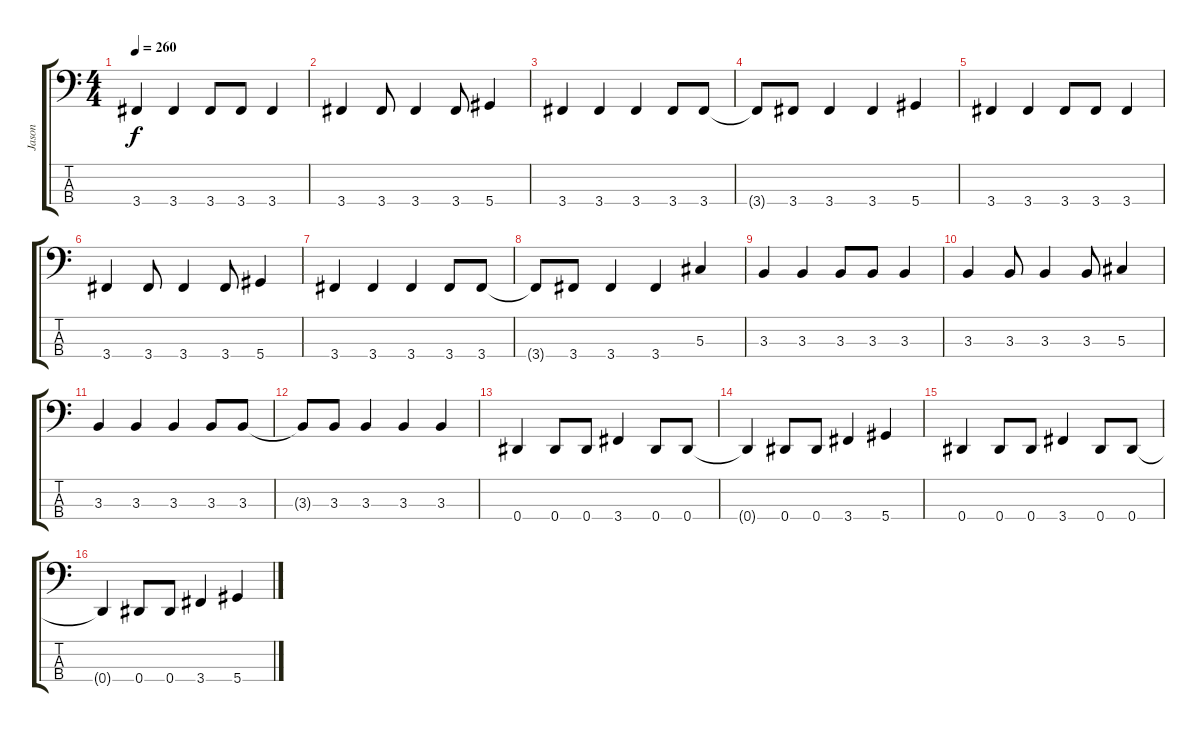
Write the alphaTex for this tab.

\track ("Jason" "Jason") {instrument electricbasspick}
\staff {score tabs}
\tuning (Gb2 Db2 Ab1 Eb1) {hide}
\ts (4 4)
\tempo 260
\clef f4
\ks c
3.4.4{dy f} 3.4.4 3.4.8 3.4.8 3.4.4 |
3.4.4 3.4.8 3.4.4 3.4.8 5.4.4 |
3.4.4 3.4.4 3.4.4 3.4.8 3.4.8 |
3.4{t}.8 3.4.8 3.4.4 3.4.4 5.4.4 |
3.4.4 3.4.4 3.4.8 3.4.8 3.4.4 |
3.4.4 3.4.8 3.4.4 3.4.8 5.4.4 |
3.4.4 3.4.4 3.4.4 3.4.8 3.4.8 |
3.4{t}.8 3.4.8 3.4.4 3.4.4 5.3.4 |
3.3.4 3.3.4 3.3.8 3.3.8 3.3.4 |
3.3.4 3.3.8 3.3.4 3.3.8 5.3.4 |
3.3.4 3.3.4 3.3.4 3.3.8 3.3.8 |
3.3{t}.8 3.3.8 3.3.4 3.3.4 3.3.4 |
0.4.4 0.4.8 0.4.8 3.4.4 0.4.8 0.4.8 |
0.4{t}.4 0.4.8 0.4.8 3.4.4 5.4.4 |
0.4.4 0.4.8 0.4.8 3.4.4 0.4.8 0.4.8 |
0.4{t}.4 0.4.8 0.4.8 3.4.4 5.4.4
